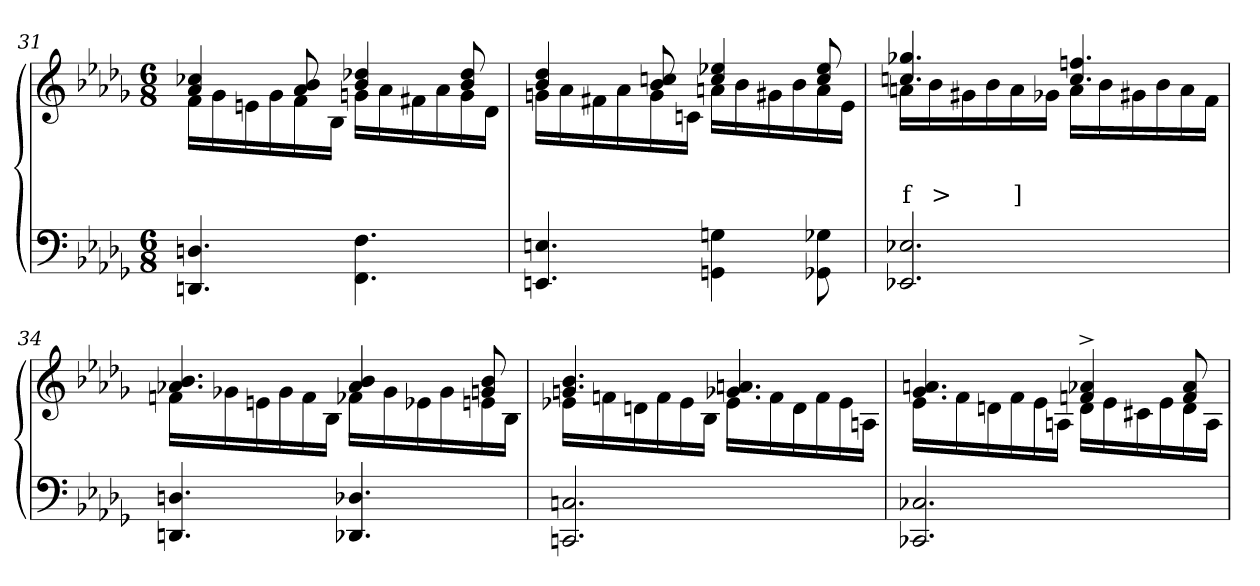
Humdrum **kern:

**kern	**kern	**text	**text
*part2	*part1	*part1	*part1
*staff2	*staff1	*staff1	*staff1
*clefF4	*clefG2	*	*
*k[b-e-a-d-g-]	*k[b-e-a-d-g-]	*	*
*M6/8	*M6/8	*	*
=31	=31	=31	=31
*	*^	*	*
4.Dn 4.DDn	4cc-X 4a-	16fLL	.	.
.	.	16g-	.	.
.	.	16en	.	.
.	.	16g-	.	.
.	8b- 8a-	16f	.	.
.	.	16B-JJ	.	.
4.F\ 4.FF	4dd-X 4b-	16gnLL	.	.
.	.	16a-	.	.
.	.	16f#X	.	.
.	.	16a-	.	.
.	8dd- 8b-	16g	.	.
.	.	16d-JJ	.	.
=32	=32	=32	=32	=32
4.En 4.EEn	4dd- 4b-	16gnLL	.	.
.	.	16a-	.	.
.	.	16f#X	.	.
.	.	16a-	.	.
.	8ccn 8b-	16g	.	.
.	.	16cnJJ	.	.
4Gn\ 4GGn	4ee-X 4cc	16anLL	.	.
.	.	16b-	.	.
.	.	16g#X	.	.
.	.	16b-	.	.
8G-X\ 8GG-X	8ee- 8cc	16a	.	.
.	.	16e-JJ	.	.
=33	=33	=33	=33	=33
2.E-X 2.EE-X	4.gg-X 4.ccn	16anLL	.	f
.	.	16b-	.	>
.	.	16g#X	.	.
.	.	16b-	.	.
.	.	16a	.	]
.	.	16g-XJJ	.	.
.	4.ffn 4.cc	16aLL	.	.
.	.	16b-	.	.
.	.	16g#X	.	.
.	.	16b-	.	.
.	.	16a	.	.
.	.	16fJJ	.	.
=34	=34	=34	=34	=34
4.Dn 4.DDn	4.b- 4.a-X	16fnLL	.	.
.	.	16g-X	.	.
.	.	16en	.	.
.	.	16g-	.	.
.	.	16f	.	.
.	.	16B-JJ	.	.
4.D-X 4.DD-X	4b- 4a-	16f-XLL	.	.
.	.	16g-	.	.
.	.	16e-X	.	.
.	.	16g-	.	.
.	8b- 8gn	16en	.	.
.	.	16B-JJ	.	.
=35	=35	=35	=35	=35
2.Cn 2.CCn	4.b- 4.gn	16e-XLL	.	.
.	.	16fn	.	.
.	.	16dn	.	.
.	.	16f	.	.
.	.	16e-	.	.
.	.	16B-JJ	.	.
.	4.an 4.g-X	16e-LL	.	.
.	.	16f	.	.
.	.	16d	.	.
.	.	16f	.	.
.	.	16e-	.	.
.	.	16AnJJ	.	.
=36	=36	=36	=36	=36
2.C-X 2.CC-X	4.an 4.g-	16e-LL	.	.
.	.	16f	.	.
.	.	16dn	.	.
.	.	16f	.	.
.	.	16e-	.	.
.	.	16AnJJ	.	.
.	4a-X^> 4fn^>	16dLL	.	.
.	.	16e-	.	.
.	.	16c#X	.	.
.	.	16e-	.	.
.	8a- 8f	16d	.	.
.	.	16AJJ	.	.
*	*v	*v	*	*
=	=	=	=
*-	*-	*-	*-
